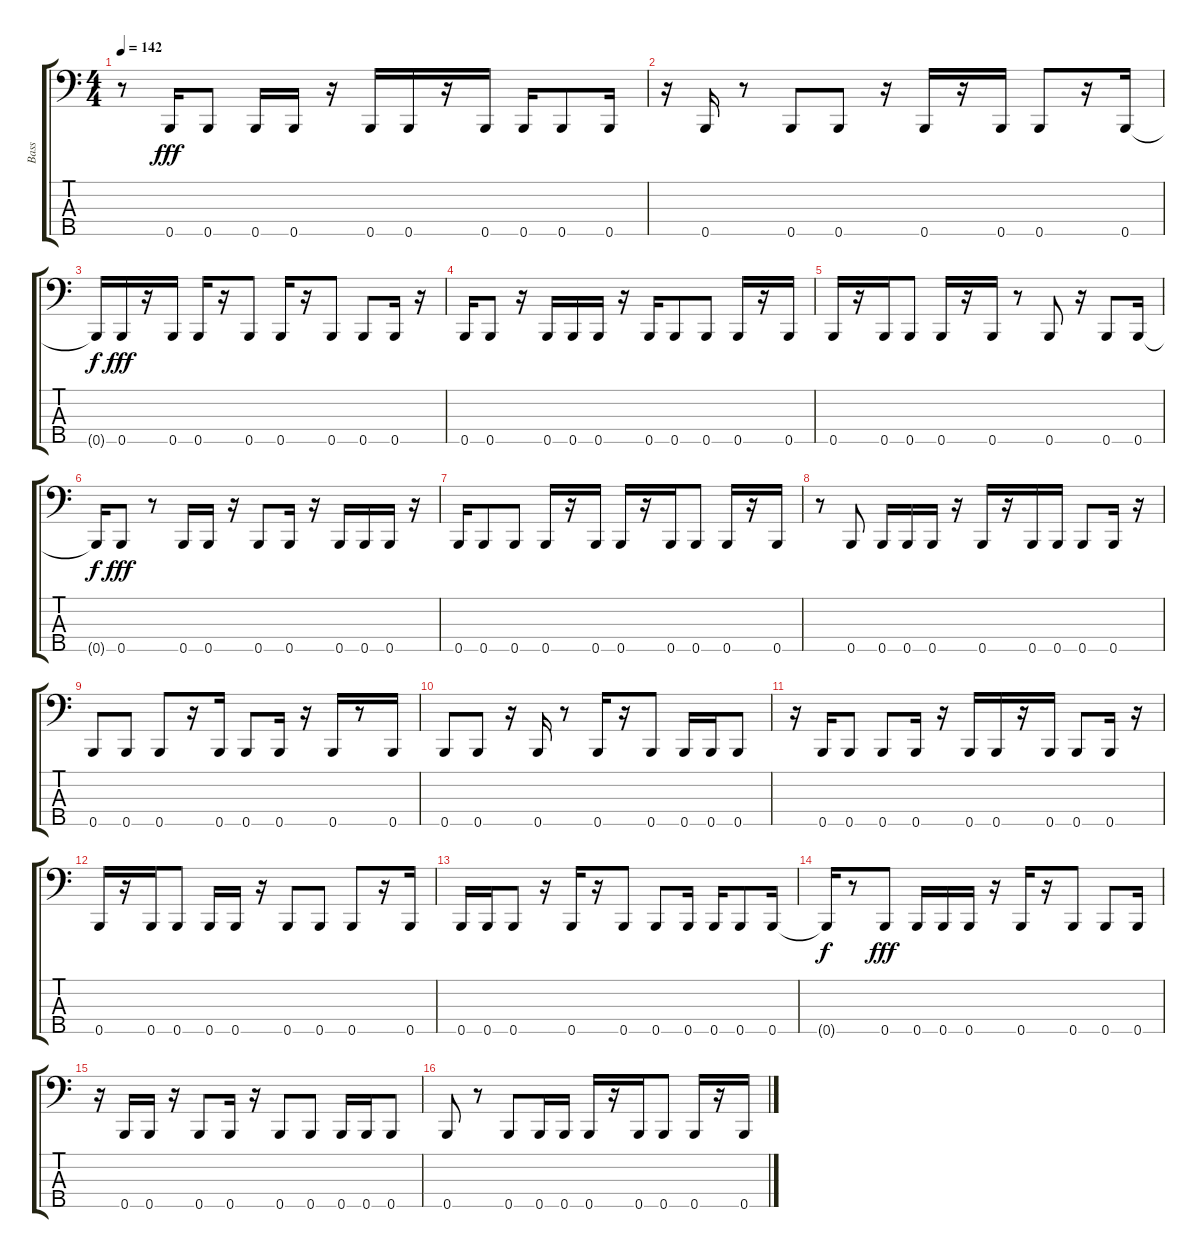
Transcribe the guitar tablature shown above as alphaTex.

\track ("Bass" "Bass") {instrument electricbassfinger}
\staff {score tabs}
\tuning (G2 D2 A1 E1 B0) {hide}
\ts (4 4)
\tempo 142
\clef f4
\ks c
r.8{dy fff} 0.5.16 0.5.8 0.5.16 0.5.16 r.16 0.5.16 0.5.16 r.16 0.5.16 0.5.16 0.5.8 0.5.16 |
r.16 0.5.16 r.8 0.5.8 0.5.8 r.16 0.5.16 r.16 0.5.16 0.5.8 r.16 0.5.16 |
0.5{t}.16{dy f} 0.5.16{dy fff} r.16 0.5.16 0.5.16 r.16 0.5.8 0.5.16 r.16 0.5.8 0.5.8 0.5.16 r.16 |
0.5.16 0.5.8 r.16 0.5.16 0.5.16 0.5.16 r.16 0.5.16 0.5.8 0.5.8 0.5.16 r.16 0.5.16 |
0.5.16 r.16 0.5.16 0.5.8 0.5.16 r.16 0.5.16 r.8 0.5.8 r.16 0.5.8 0.5.16 |
0.5{t}.16{dy f} 0.5.8{dy fff} r.8 0.5.16 0.5.16 r.16 0.5.8 0.5.16 r.16 0.5.16 0.5.16 0.5.16 r.16 |
0.5.16 0.5.8 0.5.8 0.5.16 r.16 0.5.16 0.5.16 r.16 0.5.16 0.5.8 0.5.16 r.16 0.5.16 |
r.8 0.5.8 0.5.16 0.5.16 0.5.16 r.16 0.5.16 r.16 0.5.16 0.5.16 0.5.8 0.5.16 r.16 |
0.5.8 0.5.8 0.5.8 r.16 0.5.16 0.5.8 0.5.16 r.16 0.5.16 r.8 0.5.16 |
0.5.8 0.5.8 r.16 0.5.16 r.8 0.5.16 r.16 0.5.8 0.5.16 0.5.16 0.5.8 |
r.16 0.5.16 0.5.8 0.5.8 0.5.16 r.16 0.5.16 0.5.16 r.16 0.5.16 0.5.8 0.5.16 r.16 |
0.5.16 r.16 0.5.16 0.5.8 0.5.16 0.5.16 r.16 0.5.8 0.5.8 0.5.8 r.16 0.5.16 |
0.5.16 0.5.16 0.5.8 r.16 0.5.16 r.16 0.5.8 0.5.8 0.5.16 0.5.16 0.5.8 0.5.16 |
0.5{t}.16{dy f} r.8 0.5.8{dy fff} 0.5.16 0.5.16 0.5.16 r.16 0.5.16 r.16 0.5.8 0.5.8 0.5.16 |
r.16 0.5.16 0.5.16 r.16 0.5.8 0.5.16 r.16 0.5.8 0.5.8 0.5.16 0.5.16 0.5.8 |
0.5.8 r.8 0.5.8 0.5.16 0.5.16 0.5.16 r.16 0.5.16 0.5.8 0.5.16 r.16 0.5.16
